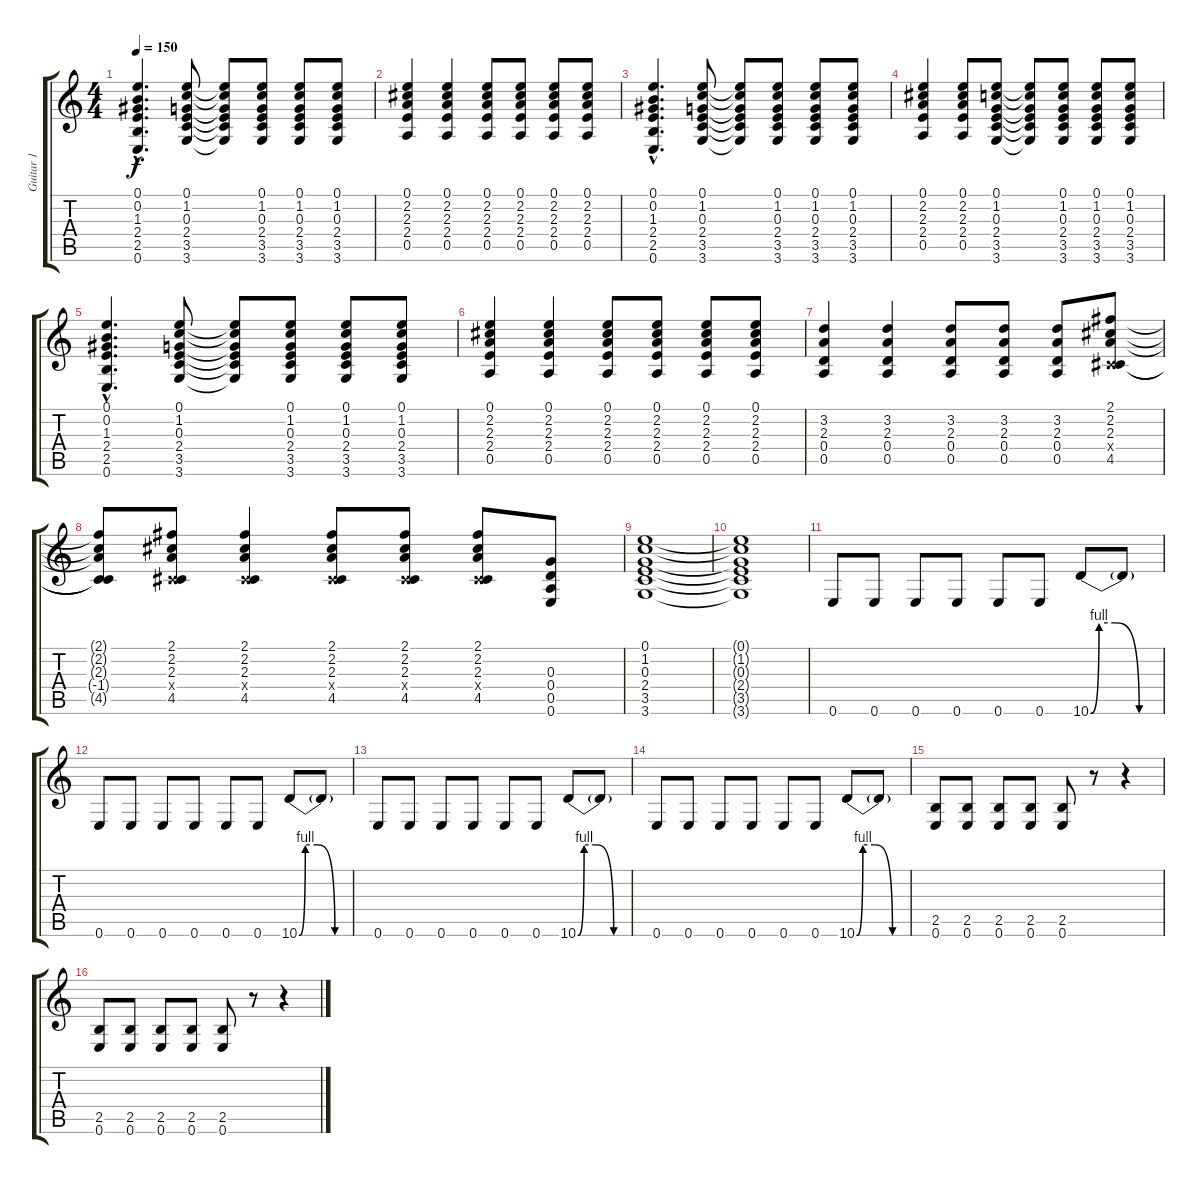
\track ("Guitar 1" "Guitar 1") {instrument overdrivenguitar}
\staff {score tabs}
\tuning (E4 B3 G3 D3 A2 E2) {hide}
\ts (4 4)
\tempo 150
\clef g2
\ks c
(0.1{hac} 0.2{hac} 1.3{hac} 2.4{hac} 2.5{hac} 0.6{hac}).4{d dy f} (0.1 1.2 0.3 2.4 3.5 3.6).8 (0.1{t} 1.2{t} 0.3{t} 2.4{t} 3.5{t} 3.6{t}).8 (0.1 1.2 0.3 2.4 3.5 3.6).8 (0.1 1.2 0.3 2.4 3.5 3.6).8 (0.1 1.2 0.3 2.4 3.5 3.6).8 |
(0.1 2.2 2.3 2.4 0.5).4 (0.1 2.2 2.3 2.4 0.5).4 (0.1 2.2 2.3 2.4 0.5).8 (0.1 2.2 2.3 2.4 0.5).8 (0.1 2.2 2.3 2.4 0.5).8 (0.1 2.2 2.3 2.4 0.5).8 |
(0.1{hac} 0.2{hac} 1.3{hac} 2.4{hac} 2.5{hac} 0.6{hac}).4{d} (0.1 1.2 0.3 2.4 3.5 3.6).8 (0.1{t} 1.2{t} 0.3{t} 2.4{t} 3.5{t} 3.6{t}).8 (0.1 1.2 0.3 2.4 3.5 3.6).8 (0.1 1.2 0.3 2.4 3.5 3.6).8 (0.1 1.2 0.3 2.4 3.5 3.6).8 |
(0.1 2.2 2.3 2.4 0.5).4 (0.1 2.2 2.3 2.4 0.5).8 (0.1 1.2 0.3 2.4 3.5 3.6).8 (0.1{t} 1.2{t} 0.3{t} 2.4{t} 3.5{t} 3.6{t}).8 (0.1 1.2 0.3 2.4 3.5 3.6).8 (0.1 1.2 0.3 2.4 3.5 3.6).8 (0.1 1.2 0.3 2.4 3.5 3.6).8 |
(0.1{hac} 0.2{hac} 1.3{hac} 2.4{hac} 2.5{hac} 0.6{hac}).4{d} (0.1 1.2 0.3 2.4 3.5 3.6).8 (0.1{t} 1.2{t} 0.3{t} 2.4{t} 3.5{t} 3.6{t}).8 (0.1 1.2 0.3 2.4 3.5 3.6).8 (0.1 1.2 0.3 2.4 3.5 3.6).8 (0.1 1.2 0.3 2.4 3.5 3.6).8 |
(0.1 2.2 2.3 2.4 0.5).4 (0.1 2.2 2.3 2.4 0.5).4 (0.1 2.2 2.3 2.4 0.5).8 (0.1 2.2 2.3 2.4 0.5).8 (0.1 2.2 2.3 2.4 0.5).8 (0.1 2.2 2.3 2.4 0.5).8 |
(3.2 2.3 0.4 0.5).4 (3.2 2.3 0.4 0.5).4 (3.2 2.3 0.4 0.5).8 (3.2 2.3 0.4 0.5).8 (3.2 2.3 0.4 0.5).8 (2.1 2.2 2.3 -1.4{x} 4.5).8 |
(2.1{t} 2.2{t} 2.3{t} -1.4{t} 4.5{t}).8 (2.1 2.2 2.3 -1.4{x} 4.5).8 (2.1 2.2 2.3 -1.4{x} 4.5).4 (2.1 2.2 2.3 -1.4{x} 4.5).8 (2.1 2.2 2.3 -1.4{x} 4.5).8 (2.1 2.2 2.3 -1.4{x} 4.5).8 (0.3 0.4 0.5 0.6).8 |
(0.1 1.2 0.3 2.4 3.5 3.6).1 |
(0.1{t} 1.2{t} 0.3{t} 2.4{t} 3.5{t} 3.6{t}).1 |
0.6.8 0.6.8 0.6.8 0.6.8 0.6.8 0.6.8 10.6{be (custom 0 0 7 4 20 4 40 0 60 0)}.8 10.6{t}.8 |
0.6.8 0.6.8 0.6.8 0.6.8 0.6.8 0.6.8 10.6{be (custom 0 0 7 4 20 4 40 0 60 0)}.8 10.6{t}.8 |
0.6.8 0.6.8 0.6.8 0.6.8 0.6.8 0.6.8 10.6{be (custom 0 0 7 4 20 4 40 0 60 0)}.8 10.6{t}.8 |
0.6.8 0.6.8 0.6.8 0.6.8 0.6.8 0.6.8 10.6{be (custom 0 0 7 4 20 4 40 0 60 0)}.8 10.6{t}.8 |
(2.5 0.6).8 (2.5 0.6).8 (2.5 0.6).8 (2.5 0.6).8 (2.5 0.6).8 r.8 r.4 |
(2.5 0.6).8 (2.5 0.6).8 (2.5 0.6).8 (2.5 0.6).8 (2.5 0.6).8 r.8 r.4
